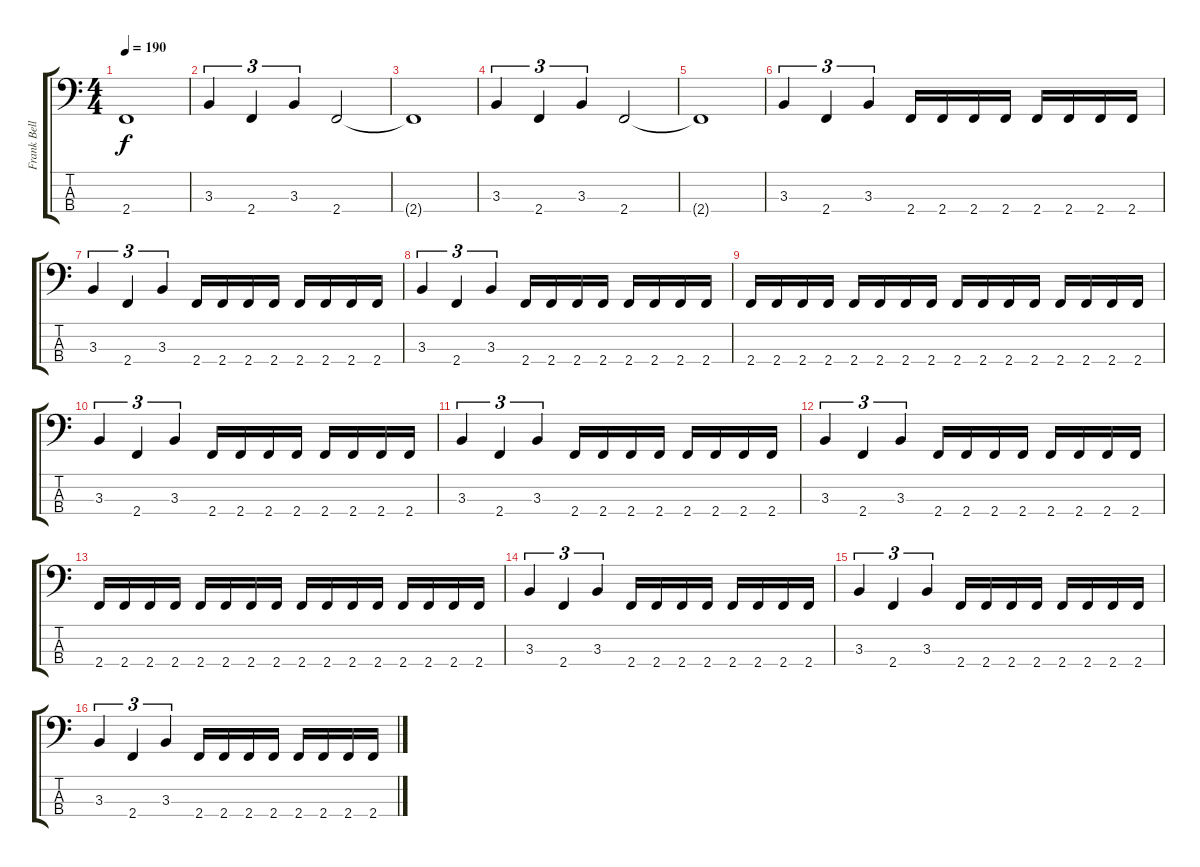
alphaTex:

\track ("Frank Bello" "Frank Bell") {instrument electricbassfinger}
\staff {score tabs}
\tuning (Gb2 Db2 Ab1 Eb1) {hide}
\ts (4 4)
\tempo 190
\clef f4
\ks c
2.4{t}.1{dy f} |
3.3.4{tu (3 2)} 2.4.4{tu (3 2)} 3.3.4{tu (3 2)} 2.4.2 |
2.4{t}.1 |
3.3.4{tu (3 2)} 2.4.4{tu (3 2)} 3.3.4{tu (3 2)} 2.4.2 |
2.4{t}.1 |
3.3.4{tu (3 2)} 2.4.4{tu (3 2)} 3.3.4{tu (3 2)} 2.4.16 2.4.16 2.4.16 2.4.16 2.4.16 2.4.16 2.4.16 2.4.16 |
3.3.4{tu (3 2)} 2.4.4{tu (3 2)} 3.3.4{tu (3 2)} 2.4.16 2.4.16 2.4.16 2.4.16 2.4.16 2.4.16 2.4.16 2.4.16 |
3.3.4{tu (3 2)} 2.4.4{tu (3 2)} 3.3.4{tu (3 2)} 2.4.16 2.4.16 2.4.16 2.4.16 2.4.16 2.4.16 2.4.16 2.4.16 |
2.4.16 2.4.16 2.4.16 2.4.16 2.4.16 2.4.16 2.4.16 2.4.16 2.4.16 2.4.16 2.4.16 2.4.16 2.4.16 2.4.16 2.4.16 2.4.16 |
3.3.4{tu (3 2)} 2.4.4{tu (3 2)} 3.3.4{tu (3 2)} 2.4.16 2.4.16 2.4.16 2.4.16 2.4.16 2.4.16 2.4.16 2.4.16 |
3.3.4{tu (3 2)} 2.4.4{tu (3 2)} 3.3.4{tu (3 2)} 2.4.16 2.4.16 2.4.16 2.4.16 2.4.16 2.4.16 2.4.16 2.4.16 |
3.3.4{tu (3 2)} 2.4.4{tu (3 2)} 3.3.4{tu (3 2)} 2.4.16 2.4.16 2.4.16 2.4.16 2.4.16 2.4.16 2.4.16 2.4.16 |
2.4.16 2.4.16 2.4.16 2.4.16 2.4.16 2.4.16 2.4.16 2.4.16 2.4.16 2.4.16 2.4.16 2.4.16 2.4.16 2.4.16 2.4.16 2.4.16 |
3.3.4{tu (3 2)} 2.4.4{tu (3 2)} 3.3.4{tu (3 2)} 2.4.16 2.4.16 2.4.16 2.4.16 2.4.16 2.4.16 2.4.16 2.4.16 |
3.3.4{tu (3 2)} 2.4.4{tu (3 2)} 3.3.4{tu (3 2)} 2.4.16 2.4.16 2.4.16 2.4.16 2.4.16 2.4.16 2.4.16 2.4.16 |
3.3.4{tu (3 2)} 2.4.4{tu (3 2)} 3.3.4{tu (3 2)} 2.4.16 2.4.16 2.4.16 2.4.16 2.4.16 2.4.16 2.4.16 2.4.16
